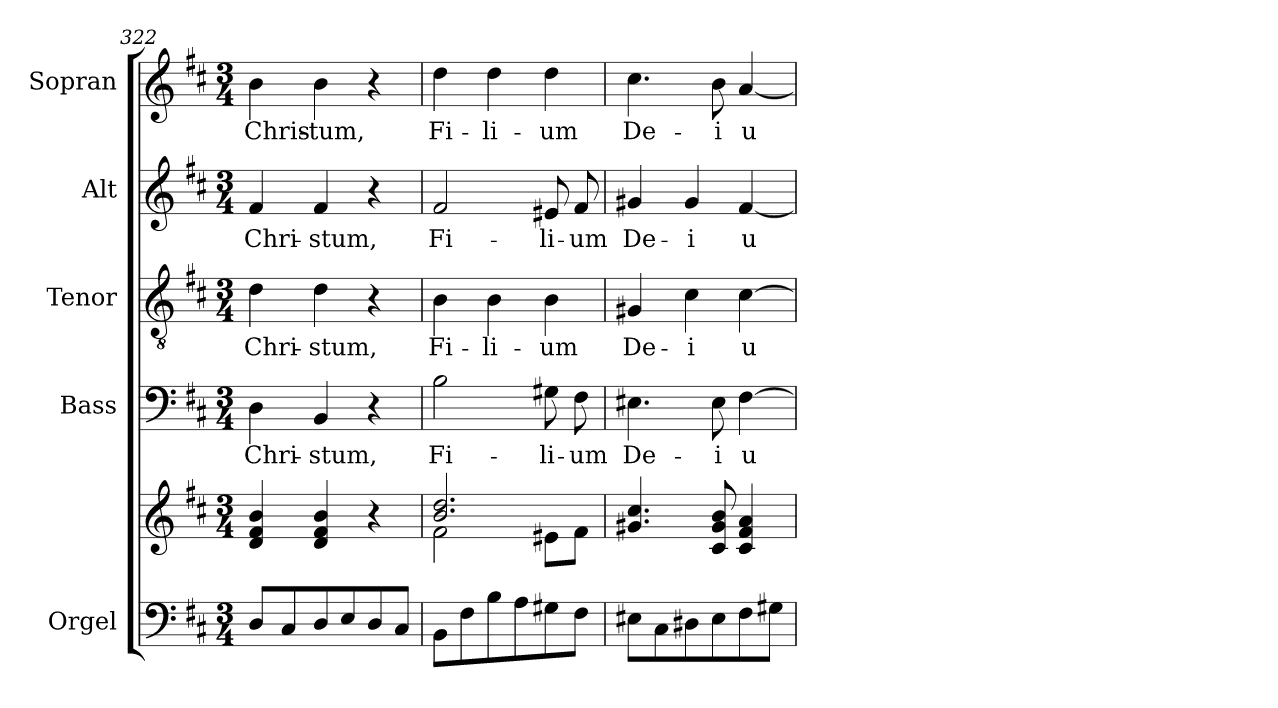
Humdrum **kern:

**kern	**kern	**kern	**text	**kern	**text	**kern	**text	**kern	**text
*part5	*part5	*part4	*part4	*part3	*part3	*part2	*part2	*part1	*part1
*staff6	*staff5	*staff4	*staff4	*staff3	*staff3	*staff2	*staff2	*staff1	*staff1
*I"Orgel	*	*I"Bass	*	*I"Tenor	*	*I"Alt	*	*I"Sopran	*
*I'Org.	*	*I'B.	*	*I'T.	*	*I'A.	*	*I'S.	*
*clefF4	*clefG2	*clefF4	*	*clefGv2	*	*clefG2	*	*clefG2	*
*k[f#c#]	*k[f#c#]	*k[f#c#]	*	*k[f#c#]	*	*k[f#c#]	*	*k[f#c#]	*
*D:	*D:	*D:	*	*D:	*	*D:	*	*D:	*
*M3/4	*M3/4	*M3/4	*	*M3/4	*	*M3/4	*	*M3/4	*
=322	=322	=322	=322	=322	=322	=322	=322	=322	=322
!	!	!	!LO:LY:b	!	!LO:LY:b	!	!LO:LY:b	!	!LO:LY:b
8D/L	4d/ 4f#/ 4b/	4D\	Chri-	4d\	Chri-	4f#/	Chri-	4b\	Chris-
8C#/	.	.	.	.	.	.	.	.	.
!	!	!	!LO:LY:b	!	!LO:LY:b	!	!LO:LY:b	!	!LO:LY:b
8D/	4d/ 4f#/ 4b/	4BB/	-stum,	4d\	-stum,	4f#/	-stum,	4b\	-tum,
8E/	.	.	.	.	.	.	.	.	.
8D/	4r	4r	.	4r	.	4r	.	4r	.
8C#/J	.	.	.	.	.	.	.	.	.
=323	=323	=323	=323	=323	=323	=323	=323	=323	=323
*	*^	*	*	*	*	*	*	*	*
!	!	!	!	!LO:LY:b	!	!LO:LY:b	!	!LO:LY:b	!	!LO:LY:b
8BB\L	2.b/ 2.dd/	2f#\	2B\	Fi-	4B\	Fi-	2f#/	Fi-	4dd\	Fi-
8F#\	.	.	.	.	.	.	.	.	.	.
!	!	!	!	!	!	!LO:LY:b	!	!	!	!LO:LY:b
8B\	.	.	.	.	4B\	-li-	.	.	4dd\	-li-
8A\	.	.	.	.	.	.	.	.	.	.
!	!	!	!	!LO:LY:b	!	!LO:LY:b	!	!LO:LY:b	!	!LO:LY:b
8G#X\	.	8e#X\L	8G#X\	-li-	4B\	-um	8e#X/	-li-	4dd\	-um
!	!	!	!	!LO:LY:b	!	!	!	!LO:LY:b	!	!
8F#\J	.	8f#\J	8F#\	-um	.	.	8f#/	-um	.	.
=324	=324	=324	=324	=324	=324	=324	=324	=324	=324	=324
!	!	!	!	!LO:LY:b	!	!LO:LY:b	!	!LO:LY:b	!	!LO:LY:b
*	*v	*v	*	*	*	*	*	*	*	*
8E#X\L	4.g#X/ 4.cc#/	4.E#X\	De-	4G#X/	De-	4g#X/	De-	4.cc#\	De-
8C#\	.	.	.	.	.	.	.	.	.
!	!	!	!	!	!LO:LY:b	!	!LO:LY:b	!	!
8D#X\	.	.	.	4c#\	-i	4g#/	-i	.	.
!	!	!	!LO:LY:b	!	!	!	!	!	!LO:LY:b
8E#\	8c#/ 8g#/ 8b/	8E#\	-i	.	.	.	.	8b\	-i
!	!	!	!LO:LY:b	!	!LO:LY:b	!	!LO:LY:b	!	!LO:LY:b
8F#\	4c#/ 4f#/ 4a/	[4F#\	u-	[4c#\	u-	[4f#/	u-	[4a/	u-
8G#X\J	.	.	.	.	.	.	.	.	.
=	=	=	=	=	=	=	=	=	=
*-	*-	*-	*-	*-	*-	*-	*-	*-	*-
